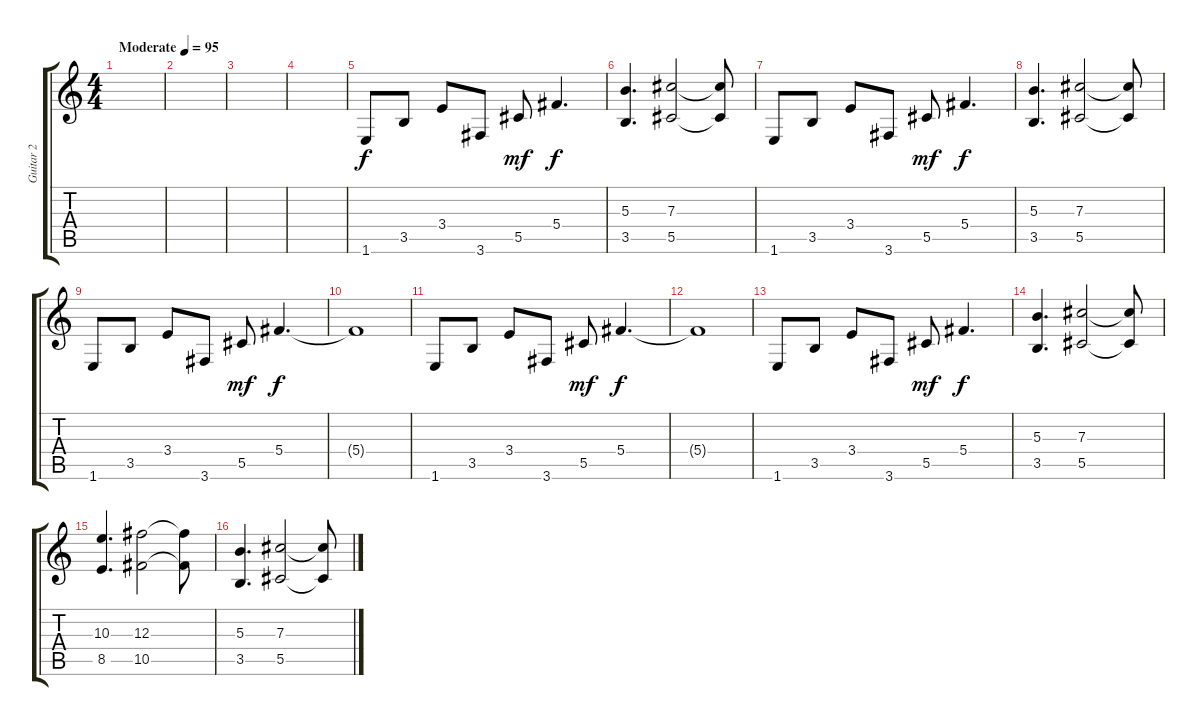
\track ("Guitar 2" "Guitar 2") {instrument distortionguitar}
\staff {score tabs}
\tuning (Eb4 Bb3 Gb3 Db3 Ab2 Eb2) {hide}
\ts (4 4)
\tempo (95 "Moderate")
\clef g2
\ks c
|
|
|
|
1.6.8 3.5.8 3.4.8 3.6.8 5.5.8{dy mf} 5.4.4{d dy f} |
(5.3 3.5).4{d} (7.3 5.5).2 (7.3{t} 5.5{t}).8 |
1.6.8 3.5.8 3.4.8 3.6.8 5.5.8{dy mf} 5.4.4{d dy f} |
(5.3 3.5).4{d} (7.3 5.5).2 (7.3{t} 5.5{t}).8 |
1.6.8 3.5.8 3.4.8 3.6.8 5.5.8{dy mf} 5.4.4{d dy f} |
5.4{t}.1 |
1.6.8 3.5.8 3.4.8 3.6.8 5.5.8{dy mf} 5.4.4{d dy f} |
5.4{t}.1 |
1.6.8 3.5.8 3.4.8 3.6.8 5.5.8{dy mf} 5.4.4{d dy f} |
(5.3 3.5).4{d} (7.3 5.5).2 (7.3{t} 5.5{t}).8 |
(10.3 8.5).4{d} (12.3 10.5).2 (12.3{t} 10.5{t}).8 |
(5.3 3.5).4{d} (7.3 5.5).2 (7.3{t} 5.5{t}).8
